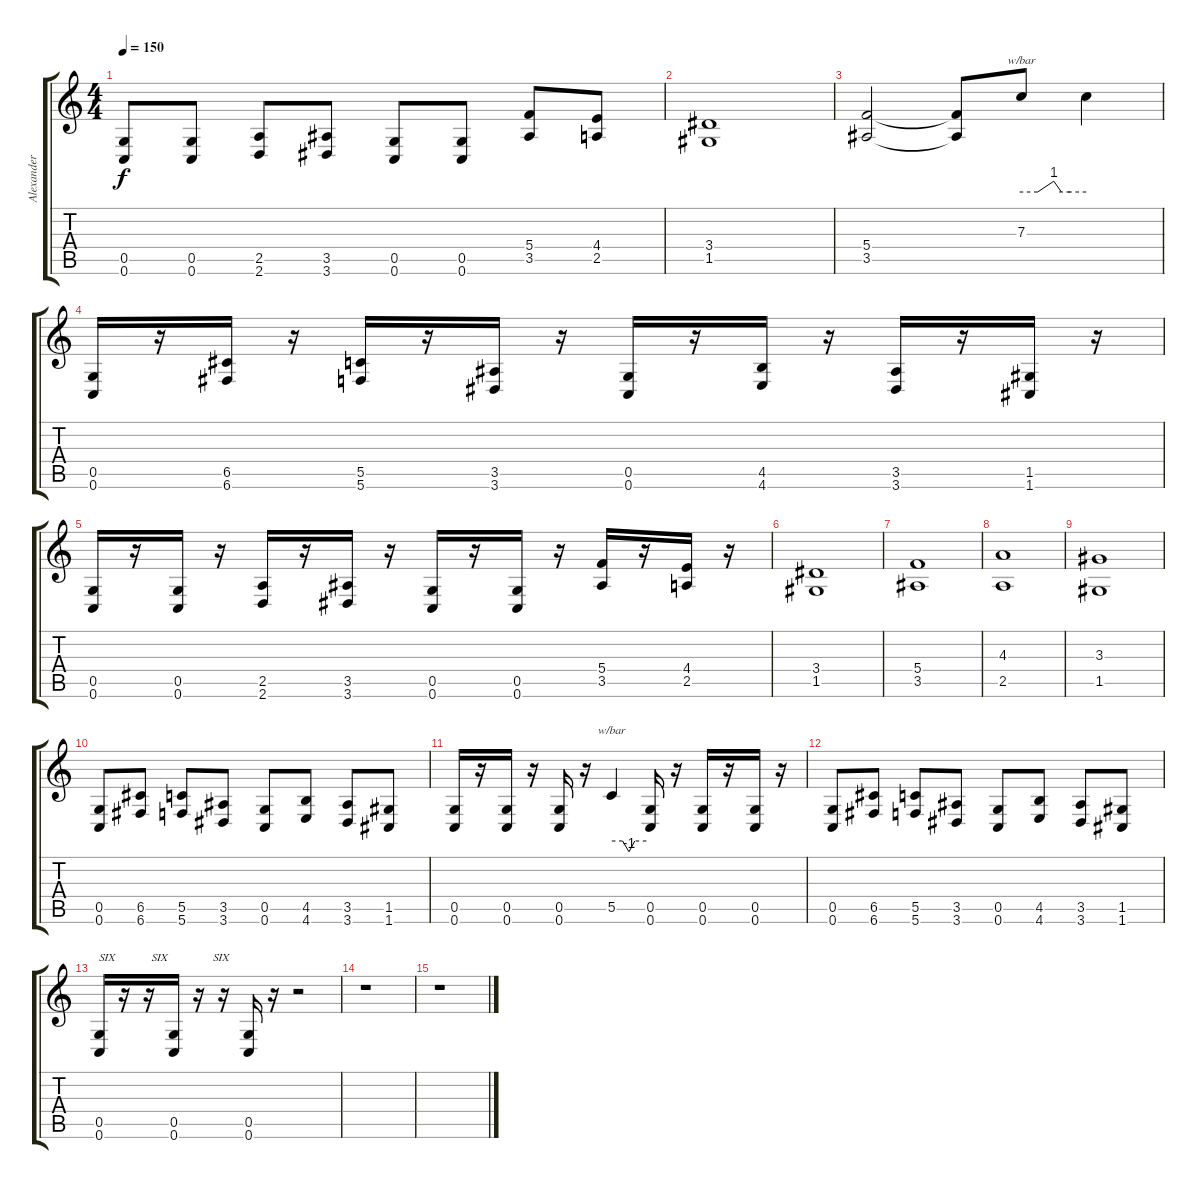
\track ("Alexander Kuoppala" "Alexander ") {instrument distortionguitar}
\staff {score tabs}
\tuning (D4 A3 F3 C3 G2 C2) {hide}
\ts (4 4)
\tempo 150
\clef g2
\ks c
(0.5 0.6).8{dy f} (0.5 0.6).8 (2.5 2.6).8 (3.5 3.6).8 (0.5 0.6).8 (0.5 0.6).8 (5.4 3.5).8 (4.4 2.5).8 |
(3.4 1.5).1 |
(5.4 3.5).2 (5.4{t} 3.5{t}).8 7.3.8{tbe (custom default 0 0 15 0 30 4 37 0 45 0 60 0) instrument guitarharmonics} 7.3{t}.4 |
(0.5 0.6).16{instrument distortionguitar} r.16 (6.5 6.6).16 r.16 (5.5 5.6).16 r.16 (3.5 3.6).16 r.16 (0.5 0.6).16 r.16 (4.5 4.6).16 r.16 (3.5 3.6).16 r.16 (1.5 1.6).16 r.16 |
(0.5 0.6).16 r.16 (0.5 0.6).16 r.16 (2.5 2.6).16 r.16 (3.5 3.6).16 r.16 (0.5 0.6).16 r.16 (0.5 0.6).16 r.16 (5.4 3.5).16 r.16 (4.4 2.5).16 r.16 |
(3.4 1.5).1 |
(5.4 3.5).1 |
(4.3 2.5).1 |
(3.3 1.5).1 |
(0.5 0.6).8 (6.5 6.6).8 (5.5 5.6).8 (3.5 3.6).8 (0.5 0.6).8 (4.5 4.6).8 (3.5 3.6).8 (1.5 1.6).8 |
(0.5 0.6).16 r.16 (0.5 0.6).16 r.16 (0.5 0.6).16 r.16 5.5.4{tbe (custom default 0 0 19 0 30 -4 40 0 60 0) instrument guitarharmonics} (0.5 0.6).16{instrument distortionguitar} r.16 (0.5 0.6).16 r.16 (0.5 0.6).16 r.16 |
(0.5 0.6).8 (6.5 6.6).8 (5.5 5.6).8 (3.5 3.6).8 (0.5 0.6).8 (4.5 4.6).8 (3.5 3.6).8 (1.5 1.6).8 |
(0.5 0.6).16{txt "SIX            SIX               SIX"} r.16 r.16 (0.5 0.6).16 r.16 r.16 (0.5 0.6).16 r.16 r.2 |
r.1 |
r.1
